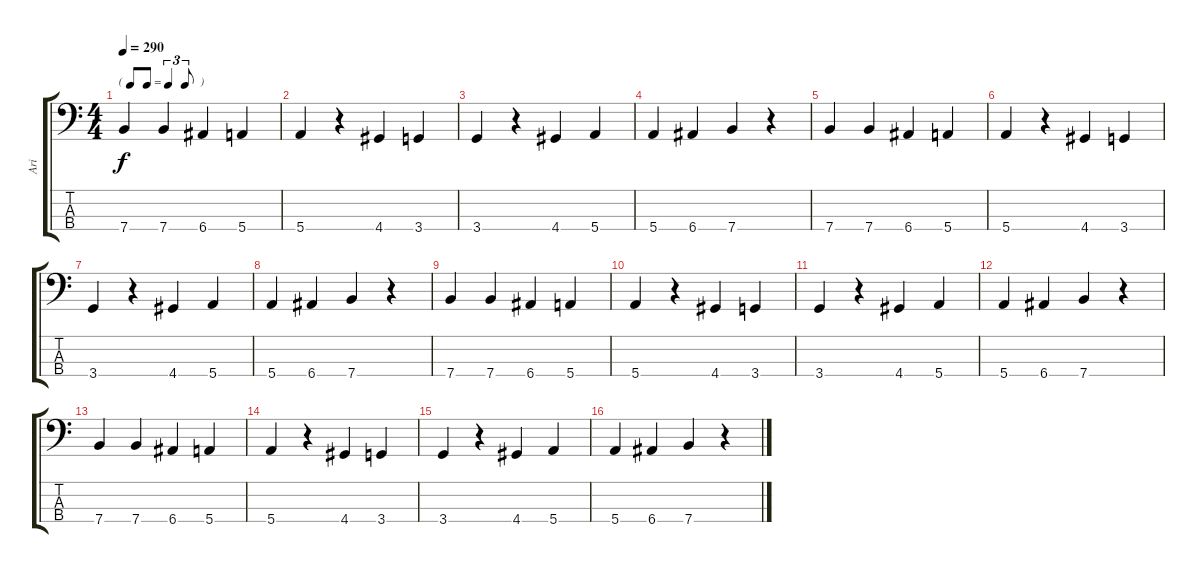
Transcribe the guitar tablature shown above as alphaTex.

\track ("Ari" "Ari") {instrument electricbasspick}
\staff {score tabs}
\tuning (G2 D2 A1 E1) {hide}
\ts (4 4)
\tf triplet8th
\tempo 290
\clef f4
\ks c
7.4.4{dy f instrument electricbasspick} 7.4.4 6.4.4 5.4.4 |
5.4.4 r.4 4.4.4 3.4.4 |
3.4.4 r.4 4.4.4 5.4.4 |
5.4.4 6.4.4 7.4.4 r.4 |
7.4.4 7.4.4 6.4.4 5.4.4 |
5.4.4 r.4 4.4.4 3.4.4 |
3.4.4 r.4 4.4.4 5.4.4 |
5.4.4 6.4.4 7.4.4 r.4 |
7.4.4 7.4.4 6.4.4 5.4.4 |
5.4.4 r.4 4.4.4 3.4.4 |
3.4.4 r.4 4.4.4 5.4.4 |
5.4.4 6.4.4 7.4.4 r.4 |
7.4.4 7.4.4 6.4.4 5.4.4 |
5.4.4 r.4 4.4.4 3.4.4 |
3.4.4 r.4 4.4.4 5.4.4 |
5.4.4 6.4.4 7.4.4 r.4
